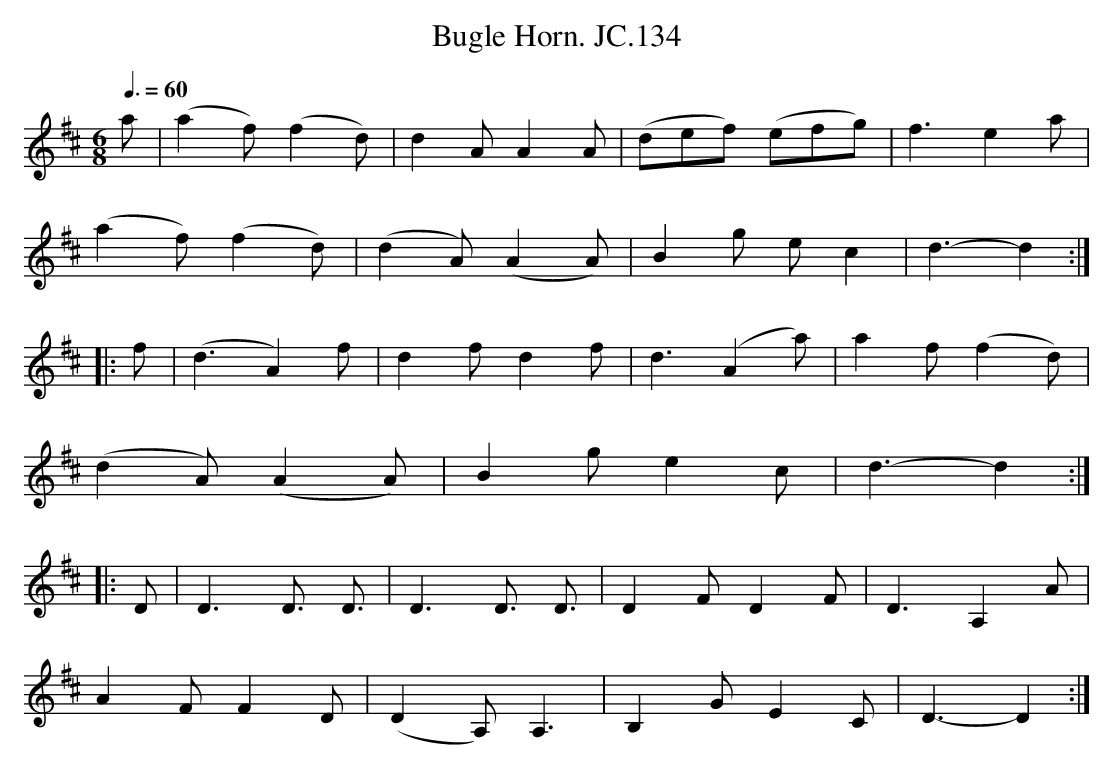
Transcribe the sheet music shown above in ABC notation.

X:1
T:Bugle Horn. JC.134
M:6/8
L:1/8
Q:3/8=60
K:D
a|\\
(a2f)(f2d)|d2AA2A|(def) (efg)|f3e2a|
(a2f)(f2d)|(d2A)(A2A)|B2g ec2|d3-d2:|
|:f|(d3A2)f|d2fd2f|d3(A2a)|a2f(f2d)|
(d2A)(A2A)|B2ge2c|d3-d2:|
|:D|D3D3/ D3/|D3D3/ D3/|D2FD2F|D3A,2A|
A2FF2D|(D2A,)A,3|B,2GE2C|D3-D2:|
